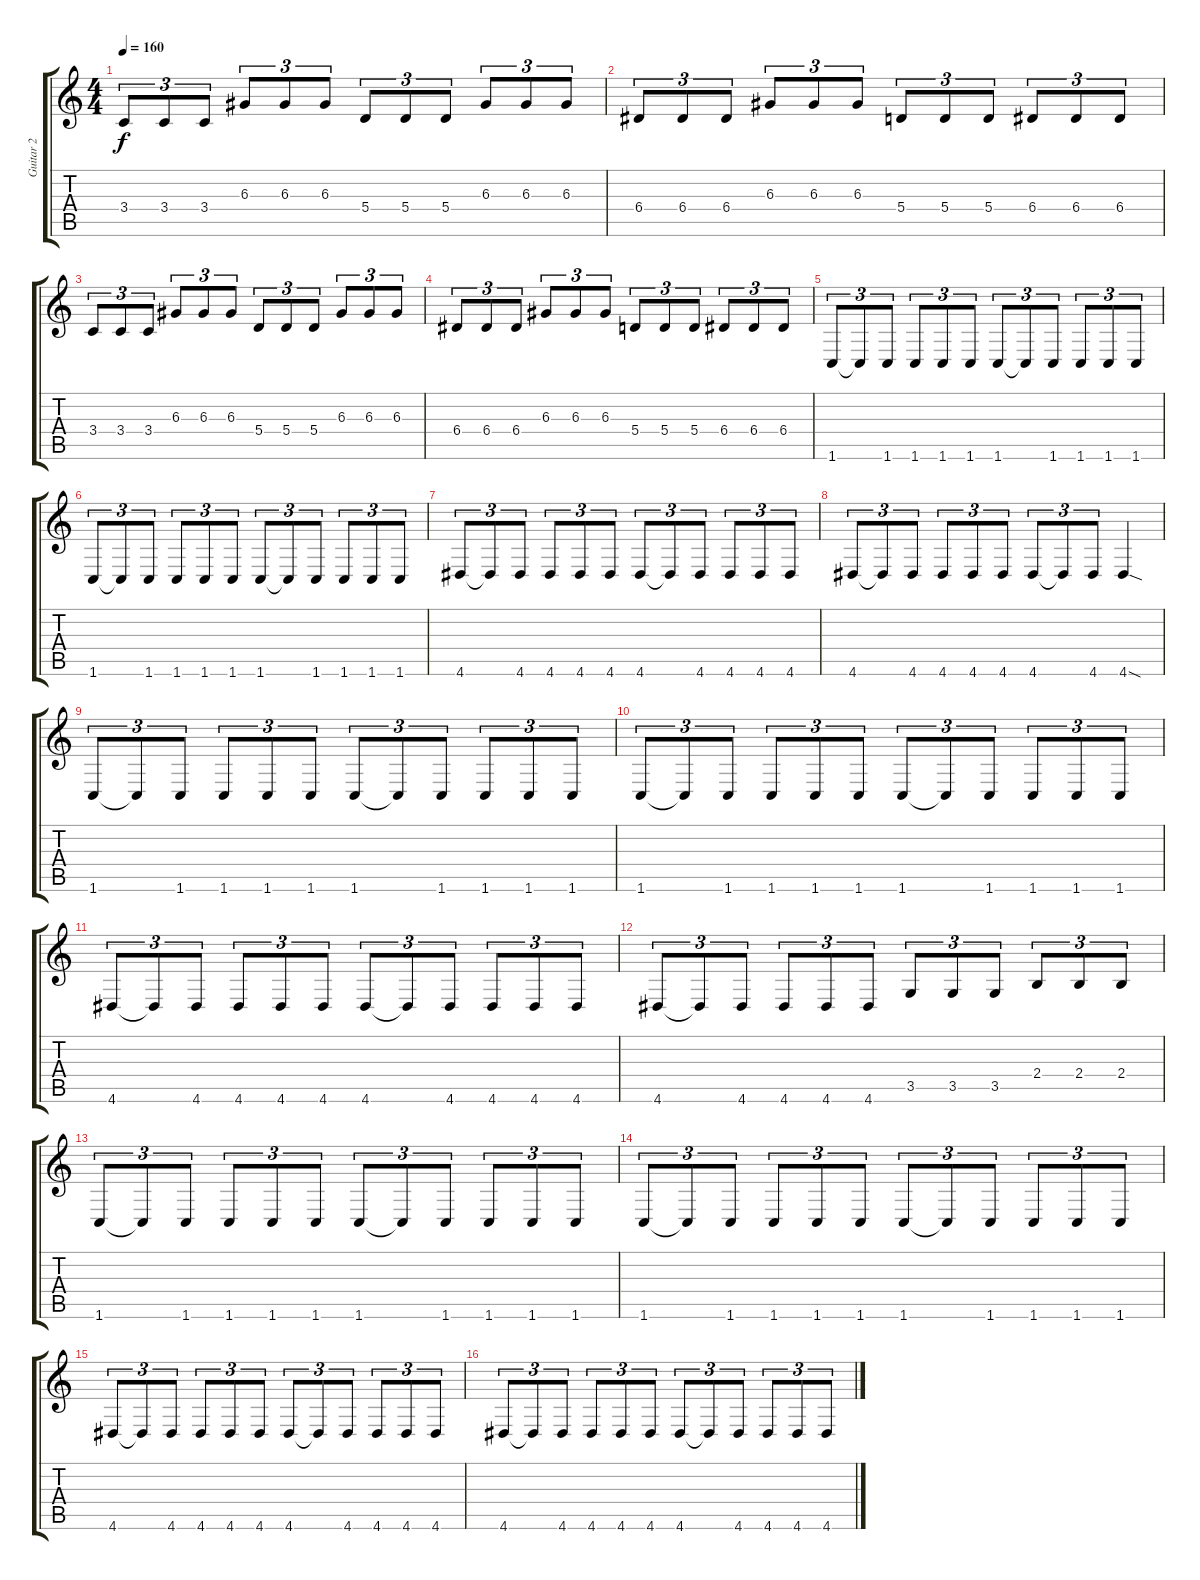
\track ("Guitar 2" "Guitar 2") {instrument distortionguitar}
\staff {score tabs}
\tuning (B3 Gb3 D3 A2 E2 B1) {hide}
\ts (4 4)
\tempo 160
\clef g2
\ks c
3.4.8{tu (3 2) dy f} 3.4.8{tu (3 2)} 3.4.8{tu (3 2)} 6.3.8{tu (3 2)} 6.3.8{tu (3 2)} 6.3.8{tu (3 2)} 5.4.8{tu (3 2)} 5.4.8{tu (3 2)} 5.4.8{tu (3 2)} 6.3.8{tu (3 2)} 6.3.8{tu (3 2)} 6.3.8{tu (3 2)} |
6.4.8{tu (3 2)} 6.4.8{tu (3 2)} 6.4.8{tu (3 2)} 6.3.8{tu (3 2)} 6.3.8{tu (3 2)} 6.3.8{tu (3 2)} 5.4.8{tu (3 2)} 5.4.8{tu (3 2)} 5.4.8{tu (3 2)} 6.4.8{tu (3 2)} 6.4.8{tu (3 2)} 6.4.8{tu (3 2)} |
3.4.8{tu (3 2)} 3.4.8{tu (3 2)} 3.4.8{tu (3 2)} 6.3.8{tu (3 2)} 6.3.8{tu (3 2)} 6.3.8{tu (3 2)} 5.4.8{tu (3 2)} 5.4.8{tu (3 2)} 5.4.8{tu (3 2)} 6.3.8{tu (3 2)} 6.3.8{tu (3 2)} 6.3.8{tu (3 2)} |
6.4.8{tu (3 2)} 6.4.8{tu (3 2)} 6.4.8{tu (3 2)} 6.3.8{tu (3 2)} 6.3.8{tu (3 2)} 6.3.8{tu (3 2)} 5.4.8{tu (3 2)} 5.4.8{tu (3 2)} 5.4.8{tu (3 2)} 6.4.8{tu (3 2)} 6.4.8{tu (3 2)} 6.4.8{tu (3 2)} |
1.6.8{tu (3 2)} 1.6{t}.8{tu (3 2)} 1.6.8{tu (3 2)} 1.6.8{tu (3 2)} 1.6.8{tu (3 2)} 1.6.8{tu (3 2)} 1.6.8{tu (3 2)} 1.6{t}.8{tu (3 2)} 1.6.8{tu (3 2)} 1.6.8{tu (3 2)} 1.6.8{tu (3 2)} 1.6.8{tu (3 2)} |
1.6.8{tu (3 2)} 1.6{t}.8{tu (3 2)} 1.6.8{tu (3 2)} 1.6.8{tu (3 2)} 1.6.8{tu (3 2)} 1.6.8{tu (3 2)} 1.6.8{tu (3 2)} 1.6{t}.8{tu (3 2)} 1.6.8{tu (3 2)} 1.6.8{tu (3 2)} 1.6.8{tu (3 2)} 1.6.8{tu (3 2)} |
4.6.8{tu (3 2)} 4.6{t}.8{tu (3 2)} 4.6.8{tu (3 2)} 4.6.8{tu (3 2)} 4.6.8{tu (3 2)} 4.6.8{tu (3 2)} 4.6.8{tu (3 2)} 4.6{t}.8{tu (3 2)} 4.6.8{tu (3 2)} 4.6.8{tu (3 2)} 4.6.8{tu (3 2)} 4.6.8{tu (3 2)} |
4.6.8{tu (3 2)} 4.6{t}.8{tu (3 2)} 4.6.8{tu (3 2)} 4.6.8{tu (3 2)} 4.6.8{tu (3 2)} 4.6.8{tu (3 2)} 4.6.8{tu (3 2)} 4.6{t}.8{tu (3 2)} 4.6.8{tu (3 2)} 4.6{sod}.4 |
1.6.8{tu (3 2)} 1.6{t}.8{tu (3 2)} 1.6.8{tu (3 2)} 1.6.8{tu (3 2)} 1.6.8{tu (3 2)} 1.6.8{tu (3 2)} 1.6.8{tu (3 2)} 1.6{t}.8{tu (3 2)} 1.6.8{tu (3 2)} 1.6.8{tu (3 2)} 1.6.8{tu (3 2)} 1.6.8{tu (3 2)} |
1.6.8{tu (3 2)} 1.6{t}.8{tu (3 2)} 1.6.8{tu (3 2)} 1.6.8{tu (3 2)} 1.6.8{tu (3 2)} 1.6.8{tu (3 2)} 1.6.8{tu (3 2)} 1.6{t}.8{tu (3 2)} 1.6.8{tu (3 2)} 1.6.8{tu (3 2)} 1.6.8{tu (3 2)} 1.6.8{tu (3 2)} |
4.6.8{tu (3 2)} 4.6{t}.8{tu (3 2)} 4.6.8{tu (3 2)} 4.6.8{tu (3 2)} 4.6.8{tu (3 2)} 4.6.8{tu (3 2)} 4.6.8{tu (3 2)} 4.6{t}.8{tu (3 2)} 4.6.8{tu (3 2)} 4.6.8{tu (3 2)} 4.6.8{tu (3 2)} 4.6.8{tu (3 2)} |
4.6.8{tu (3 2)} 4.6{t}.8{tu (3 2)} 4.6.8{tu (3 2)} 4.6.8{tu (3 2)} 4.6.8{tu (3 2)} 4.6.8{tu (3 2)} 3.5.8{tu (3 2)} 3.5.8{tu (3 2)} 3.5.8{tu (3 2)} 2.4.8{tu (3 2)} 2.4.8{tu (3 2)} 2.4.8{tu (3 2)} |
1.6.8{tu (3 2)} 1.6{t}.8{tu (3 2)} 1.6.8{tu (3 2)} 1.6.8{tu (3 2)} 1.6.8{tu (3 2)} 1.6.8{tu (3 2)} 1.6.8{tu (3 2)} 1.6{t}.8{tu (3 2)} 1.6.8{tu (3 2)} 1.6.8{tu (3 2)} 1.6.8{tu (3 2)} 1.6.8{tu (3 2)} |
1.6.8{tu (3 2)} 1.6{t}.8{tu (3 2)} 1.6.8{tu (3 2)} 1.6.8{tu (3 2)} 1.6.8{tu (3 2)} 1.6.8{tu (3 2)} 1.6.8{tu (3 2)} 1.6{t}.8{tu (3 2)} 1.6.8{tu (3 2)} 1.6.8{tu (3 2)} 1.6.8{tu (3 2)} 1.6.8{tu (3 2)} |
4.6.8{tu (3 2)} 4.6{t}.8{tu (3 2)} 4.6.8{tu (3 2)} 4.6.8{tu (3 2)} 4.6.8{tu (3 2)} 4.6.8{tu (3 2)} 4.6.8{tu (3 2)} 4.6{t}.8{tu (3 2)} 4.6.8{tu (3 2)} 4.6.8{tu (3 2)} 4.6.8{tu (3 2)} 4.6.8{tu (3 2)} |
4.6.8{tu (3 2)} 4.6{t}.8{tu (3 2)} 4.6.8{tu (3 2)} 4.6.8{tu (3 2)} 4.6.8{tu (3 2)} 4.6.8{tu (3 2)} 4.6.8{tu (3 2)} 4.6{t}.8{tu (3 2)} 4.6.8{tu (3 2)} 4.6.8{tu (3 2)} 4.6.8{tu (3 2)} 4.6.8{tu (3 2)}
